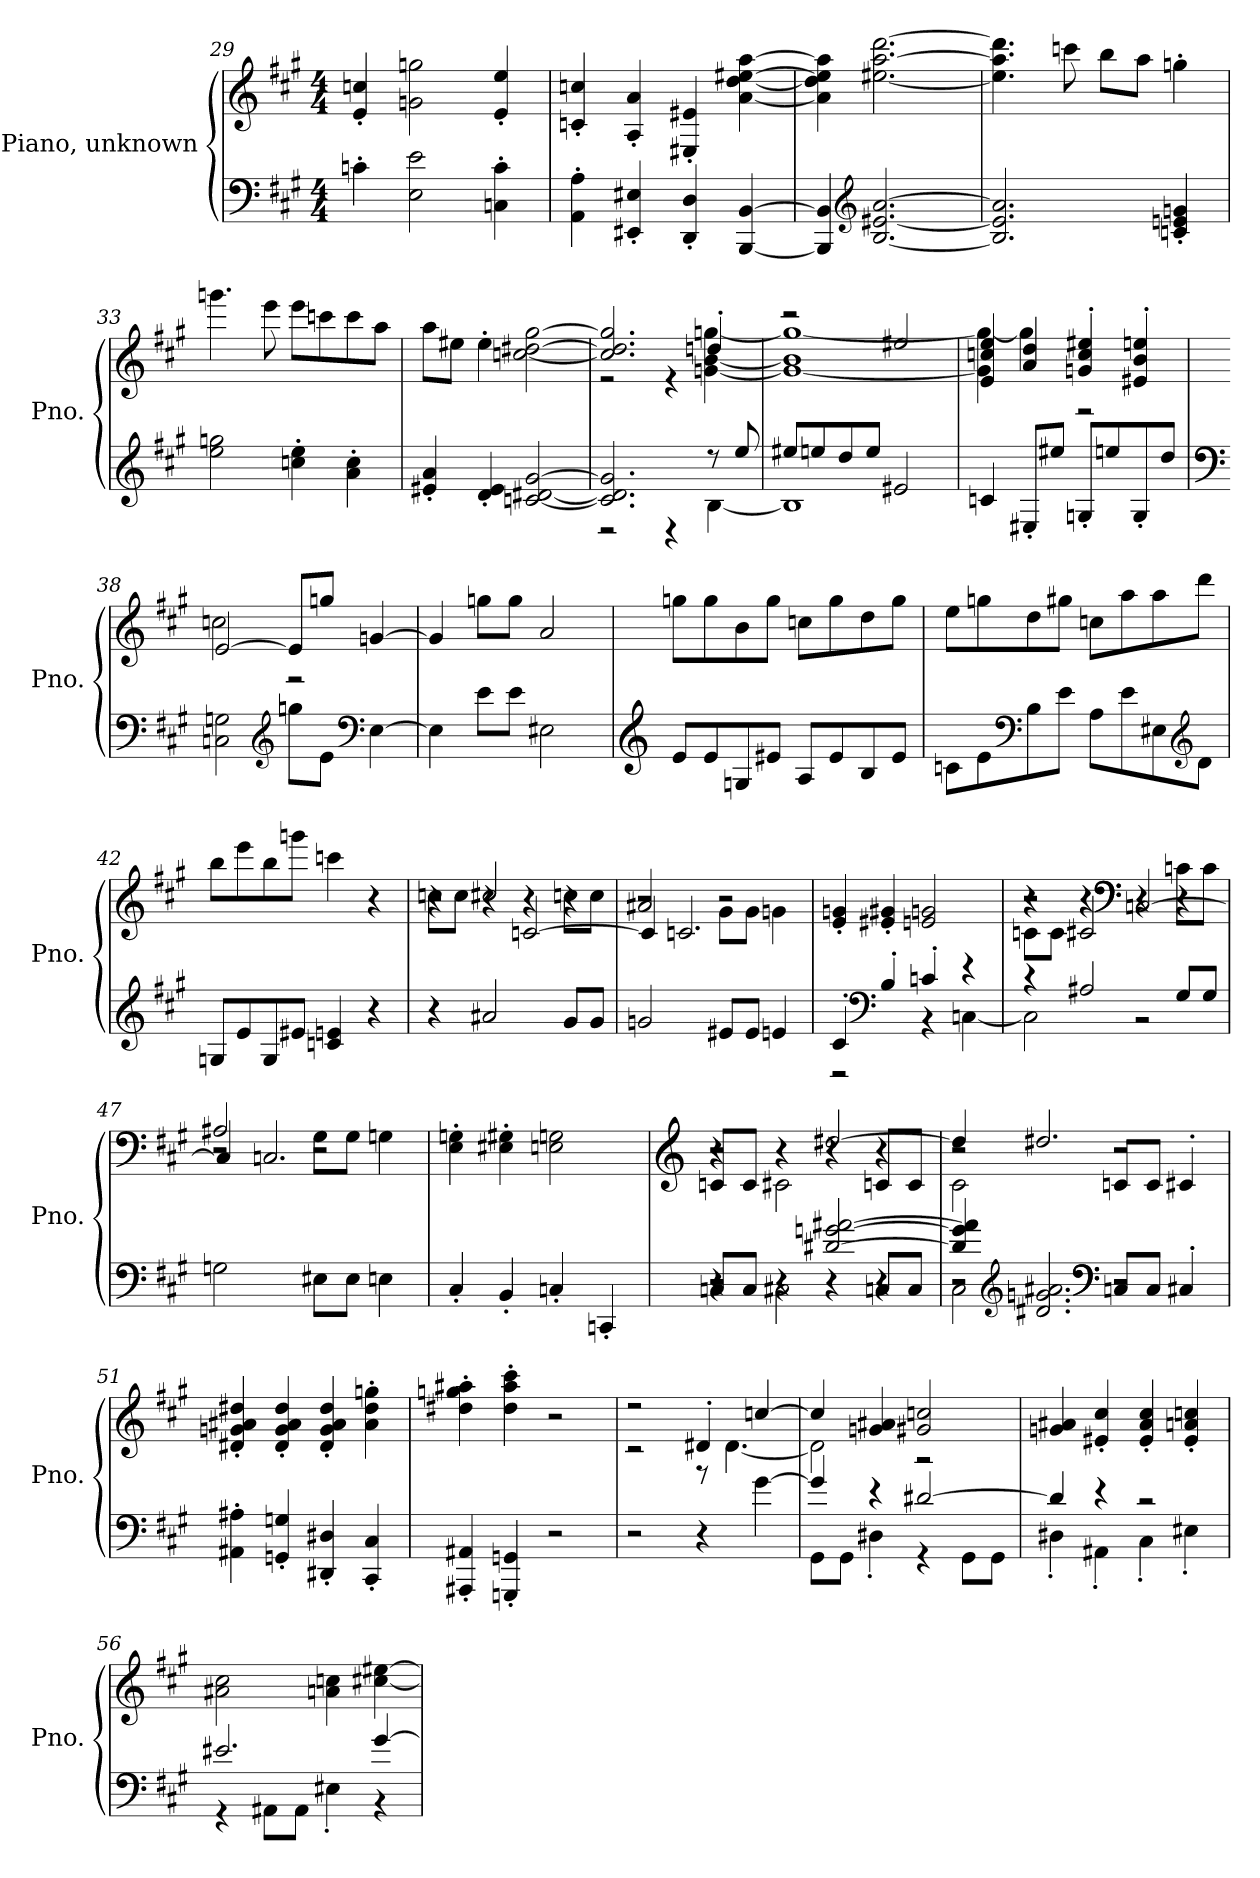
**kern	**kern
*part1	*part1
*staff2	*staff1
*I"Piano, unknown	*
*I'Pno.	*
*clefF4	*clefG2
*k[f#c#g#]	*k[f#c#g#]
*M4/4	*M4/4
=29	=29
4cn'\	4e/' 4ccn/'
2E\ 2e\	2gn\ 2ggn\
4Cn\' 4c\'	4e/' 4ee/'
!!LO:PB:g=z
=30	=30
4AA\' 4A\'	4cn/' 4ccn/'
4EE#X/' 4E#X/'	4A/' 4a/'
4DD/' 4D/'	4E#X/' 4e#X/'
[4BBB/ [4BB/	[4a\ [4dd\ [4ee#X\ [4aa\
=31	=31
4BBB/] 4BB/]	4a\] 4dd\] 4ee#\] 4aa\]
*clefG2	*
[2.B/ [2.e#X/ [2.a/	[2.ee#X\ [2.aa\ [2.ddd\
=32	=32
2.B/] 2.e#/] 2.a/]	4.ee#\] 4.aa\] 4.ddd\]
.	8cccn\
.	8bb\L
.	8aa\J
4cn/' 4en/' 4gn/'	4ggn'\
=33	=33
2ee\ 2ggn\	4.gggn\
.	8eee\
4ccn\' 4ee\'	8eee\L
.	8cccn\
4a\' 4cc\'	8ccc\
.	8aa\J
=34	=34
4e#X/' 4a/'	8aa\L
.	8ee#X\J
4d/' 4e#/'	4ee#'\
[2cn/ [2d#X/ [2g#/	[2ccn\ [2dd#X\ [2gg#\
!!LO:LB:g=z
=35	=35
*^	*^
2.c/] 2.d#/] 2.g#/]	2r	2.cc/] 2.dd#/] 2.gg#/]	2r
.	4r	.	4r
8r	[4B\	4ddn'/	[4gn\ [4b\ [4ggn\
8ee/	.	.	.
=36	=36	=36	=36
8ee#X/L	1B]	2r	1g_ 1b] 1gg_
8een/	.	.	.
8dd/	.	.	.
8ee/J	.	.	.
2e#X/	.	2ee#X/	.
*v	*v	*	*
=37	=37	=37
4cn/	4e/ 4ccn/ 4ee/	4g\] 4gg\_
8E#X'/L	4a/ 4dd/	4gg\]
8ee#X/J	.	.
8Gn'/L	4gn/' 4cc/' 4ee#X/'	2r
8een/	.	.
8G'/	4e#X/' 4b/' 4een/'	.
8dd/J	.	.
=38	=38	=38
*clefF4	*	*
2Cn\ 2Gn\	[2e/	2ccn\
*clefG2	*	*
8ggn\L	8e/L]	2r
8e\J	8ggn/J	.
*clefF4	*	*
[4E\	[4gn/	.
*	*v	*v
!!LO:LB:g=z
=39	=39
4E\]	4g/]
8e\L	8ggn\L
8e\J	8gg\J
2E#X\	2a/
=40	=40
*clefG2	*
8e/L	8ggn\L
8e/	8gg\
8Gn/	8b\
8e#X/J	8gg\J
8A/L	8ccn\L
8e#/	8gg\
8B/	8dd\
8e#/J	8gg\J
=41	=41
8cn\L	8ee\L
8e\	8ggn\
*clefF4	*
8B\	8dd\
8e\J	8gg#X\J
8A\L	8ccn\L
8e\	8aa\
8E#X\	8aa\
*clefG2	*
8d\J	8ddd\J
=42	=42
8Gn/L	8bb\L
8e/	8eee\
8G/	8bb\
8e#X/J	8gggn\J
4cn/ 4en/	4cccn\
4r	4r
!!LO:LB:g=z
=43	=43
*	*^
*	*	*^
4r	4r	8ccn\L	2r
.	.	8cc\J	.
2a#X/	2cc#X/	4r	.
.	.	4r	[2cn/
8g#/L	4r	8ccn\L	.
8g#/J	.	8cc\J	.
=44	=44	=44	=44
2gn/	2a#X/	2r	4c/]
.	.	.	2.cn/
8e#X/L	2r	8g#\L	.
8e#/J	.	8g#\J	.
4en/	.	4gn\	.
*	*v	*v	*v
=45	=45
*^	*
4c#'/	2r	4e/' 4gn/'
*clefF4	*	*
4B'/	.	4e#X/' 4g#X/'
4cn'/	4r	2en/ 2gn/
4r	[4Cn\	.
=46	=46	=46
*	*	*^
*	*	*	*^
4r	2C\]	4r	8cn\L	2r
.	.	.	8c\J	.
2A#X/	.	2c#X/	4r	.
*	*	*clefF4	*	*
.	2r	.	4r	[2Cn/
8G#/L	.	4r	8cn\L	.
8G#/J	.	.	8c\J	.
*v	*v	*	*	*
!!LO:LB:g=z	!!	!!
=47	=47	=47	=47
2Gn\	2A#X/	2r	4C/]
.	.	.	2.Cn/
8E#X\L	2r	8G#\L	.
8E#\J	.	8G#\J	.
4En\	.	4Gn\	.
*	*v	*v	*v
=48	=48
4C#'/	4E\' 4Gn\'
4BB'/	4E#X\' 4G#X\'
4Cn'/	2En\ 2Gn\
4CCn'/	.
=49	=49
*	*clefG2
*^	*^
*	*^	*	*^
2r	4r	8Cn/L	2r	4r	8cn/L
.	.	8C/J	.	.	8c/J
.	2C#X\	4r	.	2c#X\	4r
[2d#X/ [2gn/ [2a#X/	.	4r	[2dd#X/	.	4r
.	4r	8Cn/L	.	4r	8cn/L
.	.	8C/J	.	.	8c/J
!!LO:LB:g=z	!!	!!
=50	=50	=50	=50	=50	=50
4d#/] 4g/] 4a#/]	2C#\	2r	4dd#/]	2c#\	2r
*clefG2	*	*	*	*	*
2.d#X/ 2.gn/ 2.a#X/	.	.	2.dd#X/	.	.
*clefF4	*	*	*	*	*
.	2r	8Cn/L	.	2r	8cn/L
.	.	8C/J	.	.	8c/J
.	.	4C#X'/	.	.	4c#X'/
*v	*v	*v	*	*	*
*	*v	*v	*v
=51	=51
4AA#X\' 4A#X\'	4d#X/' 4gn/' 4a#X/' 4dd#X/'
4GGn/' 4Gn/'	4d#/' 4g/' 4a#/' 4dd#/'
4DD#X/' 4D#X/'	4d#/' 4g/' 4a#/' 4dd#/'
4CC#/' 4C#/'	4a#\' 4dd#\' 4ggn\'
=52	=52
4AAA#X/' 4AA#X/'	4dd#X\' 4ggn\' 4aa#X\'
4GGGn/' 4GGn/'	4dd#\' 4aa#\' 4ccc#\'
2r	2r
=53	=53
*	*^
2r	2r	2r
4r	4d#X'/	8r
.	.	[4.d#\
[4g#\	[4ccn/	.
!!LO:PB:g=z	!!
=54	=54	=54
*^	*	*
4g#/]	8GG#\L	4cc/]	2d#\]
.	8GG#\J	.	.
4r	4D#X'\	4gn/ 4a#X/	.
[2d#X/	4r	2g#X/ 2ccn/	2r
.	8GG#\L	.	.
.	8GG#\J	.	.
*	*	*v	*v
=55	=55	=55
4d#/]	4D#X'\	4gn/ 4a#X/
4r	4AA#X'\	4e#X/' 4cc#/'
2r	4C#'\	4e#/' 4a#/' 4cc#/'
.	4E#X'\	4e#/' 4an/' 4ccn/'
=56	=56	=56
2.e#X/	4r	2a#X\ 2cc#\
.	8AA#X\L	.
.	8AA#\J	.
.	4E#X'\	4an\ 4ccn\
[4g#/	4r	[4cc#X\ [4ee#X\
*v	*v	*
=	=
*-	*-
